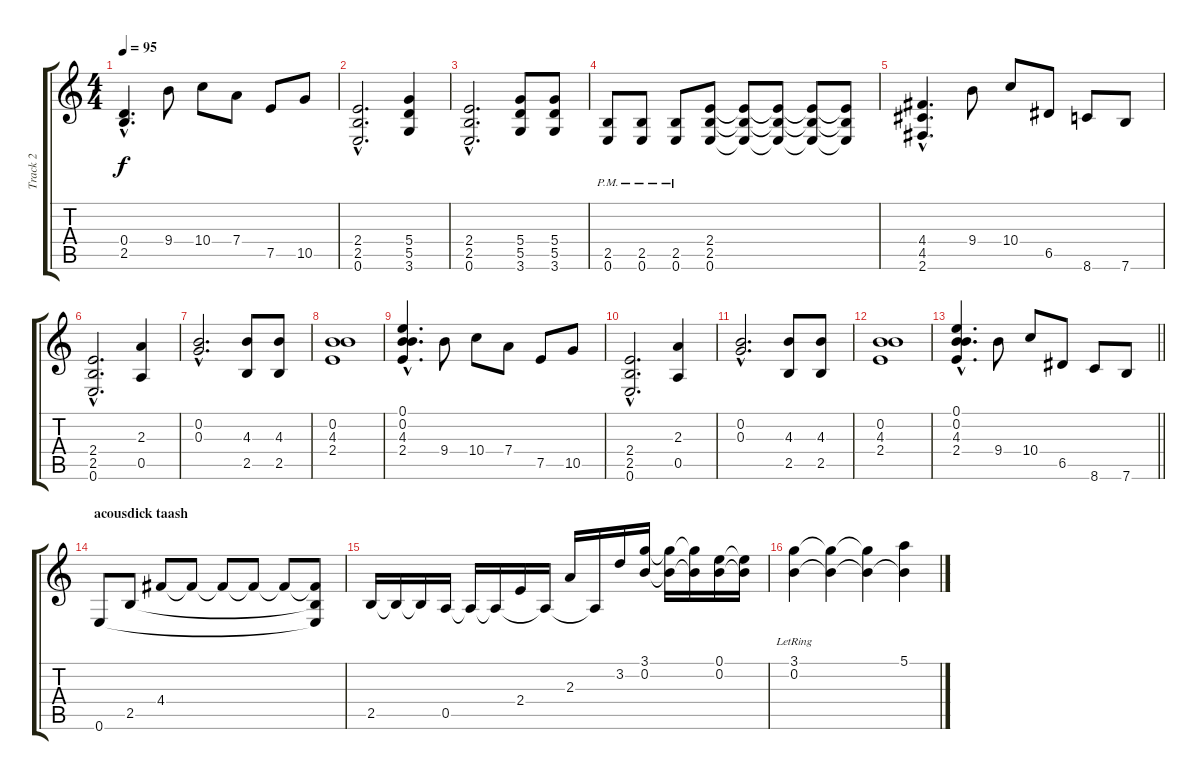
\track ("Track 2" "Track 2") {instrument distortionguitar}
\staff {score tabs}
\tuning (E4 B3 G3 D3 A2 E2) {hide}
\ts (4 4)
\tempo 95
\clef g2
\ks c
(0.4{hac} 2.5{hac}).4{d dy f} 9.4.8 10.4.8 7.4.8 7.5.8 10.5.8 |
(2.4{hac} 2.5{hac} 0.6{hac}).2{d instrument distortionguitar} (5.4 5.5 3.6).4 |
(2.4{hac} 2.5{hac} 0.6{hac}).2{d} (5.4 5.5 3.6).8 (5.4 5.5 3.6).8 |
(2.5{pm} 0.6{pm}).8 (2.5{pm} 0.6{pm}).8 (2.5{pm} 0.6{pm}).8 (2.4 2.5 0.6).8 (2.4{t} 2.5{t} 0.6{t}).8 (2.4{t} 2.5{t} 0.6{t}).8 (2.4{t} 2.5{t} 0.6{t}).8 (2.4{t} 2.5{t} 0.6{t}).8 |
(4.4{hac} 4.5{hac} 2.6{hac}).4{d} 9.4.8 10.4.8 6.5.8 8.6.8 7.6.8 |
(2.4{hac} 2.5{hac} 0.6{hac}).2{d instrument distortionguitar} (2.3 0.5).4 |
(0.2{hac} 0.3{hac}).2{d} (4.3 2.5).8 (4.3 2.5).8 |
(0.2 4.3 2.4).1 |
(0.1{hac} 0.2{hac} 4.3{hac} 2.4{hac}).4{d} 9.4.8 10.4.8 7.4.8 7.5.8 10.5.8 |
(2.4{hac} 2.5{hac} 0.6{hac}).2{d instrument distortionguitar} (2.3 0.5).4 |
(0.2{hac} 0.3{hac}).2{d} (4.3 2.5).8 (4.3 2.5).8 |
(0.2 4.3 2.4).1 |
\barLineRight lightlight
(0.1{hac} 0.2{hac} 4.3{hac} 2.4{hac}).4{d} 9.4.8 10.4.8 6.5.8 8.6.8 7.6.8 |
\section ("" "acousdick taash")
0.6.8{instrument acousticguitarsteel} 2.5.8 4.4.8 4.4{t}.8 4.4{t}.8 4.4{t}.8 4.4{t}.8 (4.4{t} 2.5{t} 0.6{t}).8 |
2.5.16 2.5{t}.16 2.5{t}.16 0.5.16 0.5{t}.16 0.5{t}.16 2.4.16 0.5{t}.16 2.3.16 0.5{t}.16 3.2.16 (3.1 0.2).16 (3.1{t} 0.2{t}).16 (3.1{t} 0.2{t}).16 (0.1 0.2).16 (0.1{t} 0.2{t}).16 |
(3.1{lr} 0.2{lr}).4 (3.1{t} 0.2{t}).4 (3.1{t} 0.2{t}).4 (5.1 0.2{t}).4
